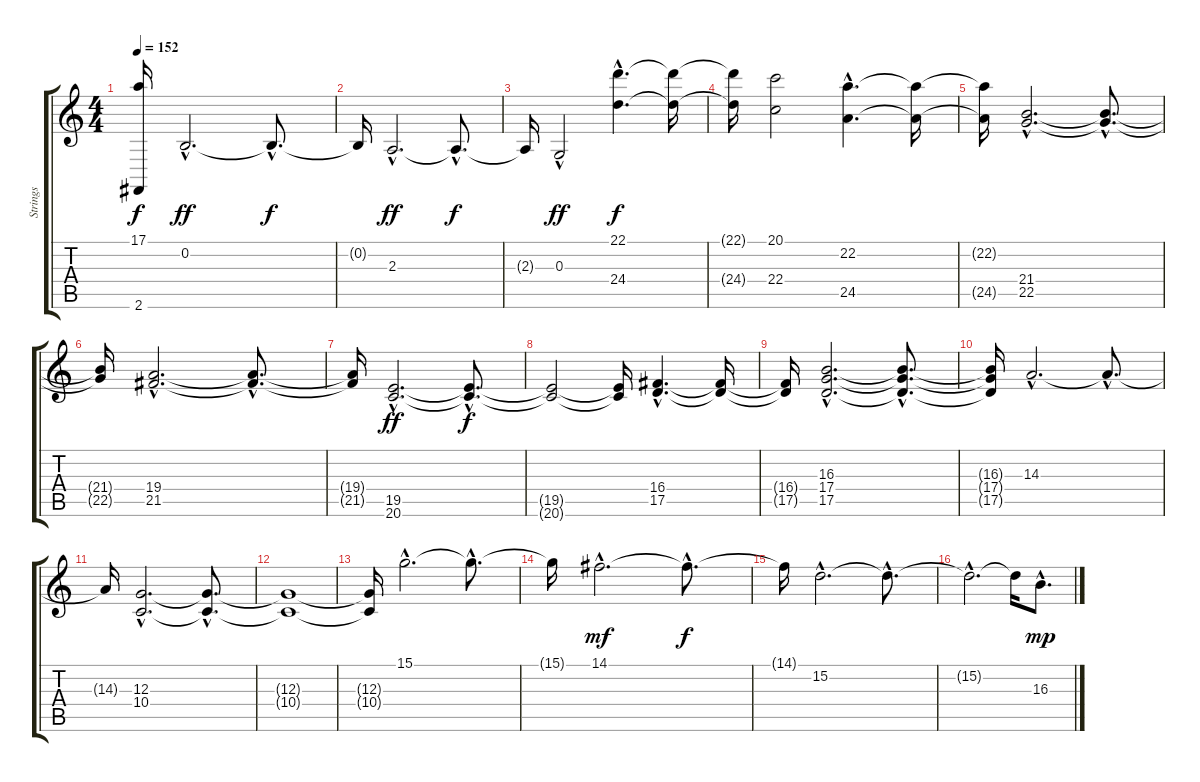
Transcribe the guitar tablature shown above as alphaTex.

\track ("Strings" "Strings") {instrument stringensemble2}
\staff {score tabs}
\tuning (E4 B3 G3 D3 A2 E2) {hide}
\ts (4 4)
\tempo 152
\clef g2
\ks c
(17.1{t} 2.6{t}).16{dy f} 0.2{hac}.2{d dy ff} 0.2{hac t}.8{d dy f} |
0.2{t}.16 2.3{hac}.2{d dy ff} 2.3{hac t}.8{d dy f} |
2.3{t}.16 0.3{hac}.2{dy ff} (22.1{hac} 24.4{hac}).4{d dy f} (22.1{t} 24.4{t}).16 |
(22.1{t} 24.4{t}).16 (20.1 22.4).2 (22.2{hac} 24.5{hac}).4{d} (22.2{t} 24.5{t}).16 |
(22.2{t} 24.5{t}).16 (21.4{hac} 22.5{hac}).2{d} (21.4{hac t} 22.5{hac t}).8{d} |
(21.4{t} 22.5{t}).16 (19.4{hac} 21.5{hac}).2{d} (19.4{hac t} 21.5{hac t}).8{d} |
(19.4{t} 21.5{t}).16 (19.5{hac} 20.6{hac}).2{d dy ff} (19.5{hac t} 20.6{hac t}).8{d dy f} |
(19.5{t} 20.6{t}).2 (19.5{t} 20.6{t}).16 (16.4{hac} 17.5{hac}).4{d} (16.4{t} 17.5{t}).16 |
(16.4{t} 17.5{t}).16 (16.3{hac} 17.4{hac} 17.5{hac}).2{d} (16.3{hac t} 17.4{hac t} 17.5{hac t}).8{d} |
(16.3{t} 17.4{t} 17.5{t}).16 14.3{hac}.2{d} 14.3{hac t}.8{d} |
14.3{t}.16 (12.3{hac} 10.4{hac}).2{d} (12.3{hac t} 10.4{hac t}).8{d} |
(12.3{t} 10.4{t}).1 |
(12.3{t} 10.4{t}).16 15.1{hac}.2{d} 15.1{hac t}.8{d} |
15.1{t}.16 14.1{hac}.2{d dy mf} 14.1{hac t}.8{d dy f} |
14.1{t}.16 15.2{hac}.2{d} 15.2{hac t}.8{d} |
15.2{hac t}.2{d} 15.2{t}.16 16.3{hac}.8{d dy mp}
